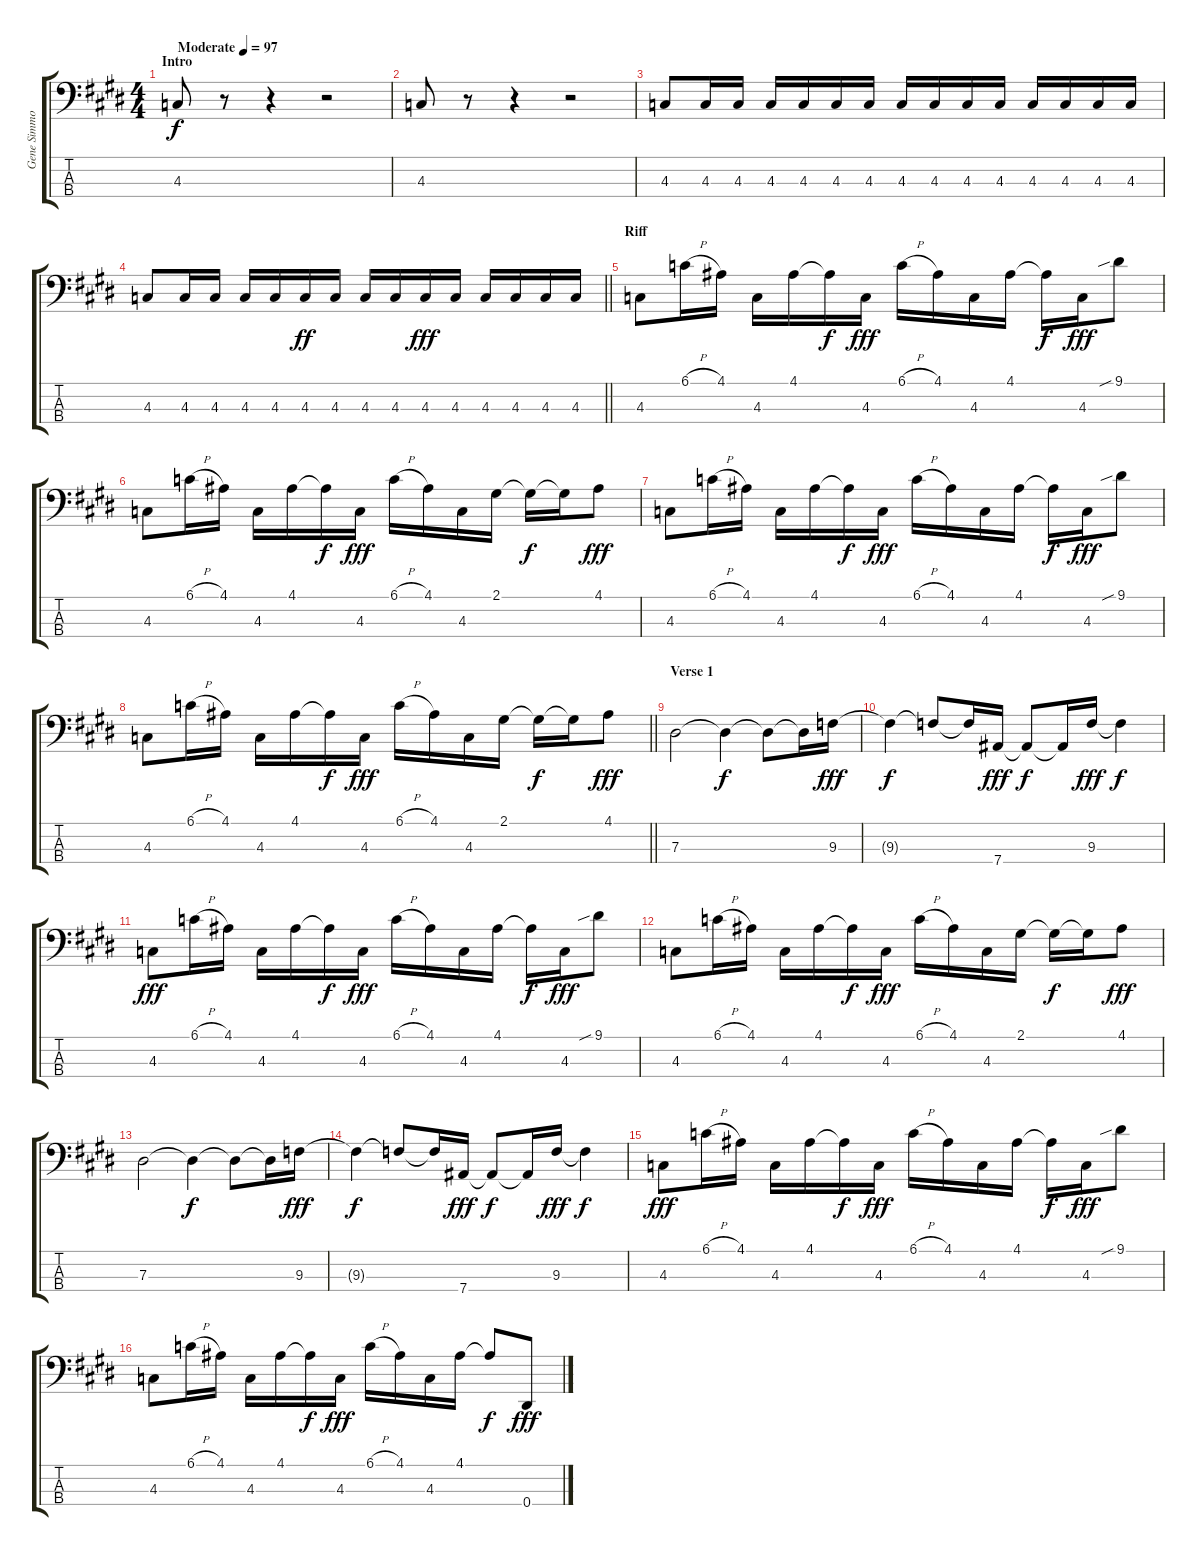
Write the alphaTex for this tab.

\track ("Gene Simmons" "Gene Simmo") {instrument electricbassfinger}
\staff {score tabs}
\tuning (Gb2 Db2 Ab1 Eb1) {hide}
\ts (4 4)
\section ("" "Intro")
\tempo (97 "Moderate")
\clef f4
\ks c#minor
4.3.8{dy f instrument electricbassfinger} r.8 r.4 r.2 |
4.3.8 r.8 r.4 r.2 |
4.3.8 4.3.16 4.3.16 4.3.16 4.3.16 4.3.16 4.3.16 4.3.16 4.3.16 4.3.16 4.3.16 4.3.16 4.3.16 4.3.16 4.3.16 |
\barLineRight lightlight
4.3.8 4.3.16 4.3.16 4.3.16 4.3.16 4.3.16{dy ff} 4.3.16 4.3.16 4.3.16 4.3.16{dy fff} 4.3.16 4.3.16 4.3.16 4.3.16 4.3.16 |
\section ("" "Riff")
4.3.8 6.1{h}.16 4.1.16 4.3.16 4.1.16 4.1{t}.16{dy f} 4.3.16{dy fff} 6.1{h}.16 4.1.16 4.3.16 4.1.16 4.1{t}.16{dy f} 4.3.16{dy fff} 9.1{sib}.8 |
4.3.8 6.1{h}.16 4.1.16 4.3.16 4.1.16 4.1{t}.16{dy f} 4.3.16{dy fff} 6.1{h}.16 4.1.16 4.3.16 2.1.16 2.1{t}.16{dy f} 2.1{t}.16 4.1.8{dy fff} |
4.3.8 6.1{h}.16 4.1.16 4.3.16 4.1.16 4.1{t}.16{dy f} 4.3.16{dy fff} 6.1{h}.16 4.1.16 4.3.16 4.1.16 4.1{t}.16{dy f} 4.3.16{dy fff} 9.1{sib}.8 |
\barLineRight lightlight
4.3.8 6.1{h}.16 4.1.16 4.3.16 4.1.16 4.1{t}.16{dy f} 4.3.16{dy fff} 6.1{h}.16 4.1.16 4.3.16 2.1.16 2.1{t}.16{dy f} 2.1{t}.16 4.1.8{dy fff} |
\section ("" "Verse 1")
7.3.2 7.3{t}.4{dy f} 7.3{t}.8 7.3{t}.16 9.3.16{dy fff} |
9.3{t}.4{dy f} 9.3{t}.8 9.3{t}.16 7.4.16{dy fff} 7.4{t}.8{dy f} 7.4{t}.16 9.3.16{dy fff} 9.3{t}.4{dy f} |
4.3.8{dy fff} 6.1{h}.16 4.1.16 4.3.16 4.1.16 4.1{t}.16{dy f} 4.3.16{dy fff} 6.1{h}.16 4.1.16 4.3.16 4.1.16 4.1{t}.16{dy f} 4.3.16{dy fff} 9.1{sib}.8 |
4.3.8 6.1{h}.16 4.1.16 4.3.16 4.1.16 4.1{t}.16{dy f} 4.3.16{dy fff} 6.1{h}.16 4.1.16 4.3.16 2.1.16 2.1{t}.16{dy f} 2.1{t}.16 4.1.8{dy fff} |
7.3.2 7.3{t}.4{dy f} 7.3{t}.8 7.3{t}.16 9.3.16{dy fff} |
9.3{t}.4{dy f} 9.3{t}.8 9.3{t}.16 7.4.16{dy fff} 7.4{t}.8{dy f} 7.4{t}.16 9.3.16{dy fff} 9.3{t}.4{dy f} |
4.3.8{dy fff} 6.1{h}.16 4.1.16 4.3.16 4.1.16 4.1{t}.16{dy f} 4.3.16{dy fff} 6.1{h}.16 4.1.16 4.3.16 4.1.16 4.1{t}.16{dy f} 4.3.16{dy fff} 9.1{sib}.8 |
4.3.8 6.1{h}.16 4.1.16 4.3.16 4.1.16 4.1{t}.16{dy f} 4.3.16{dy fff} 6.1{h}.16 4.1.16 4.3.16 4.1.16 4.1{t}.8{dy f} 0.4.8{dy fff}
